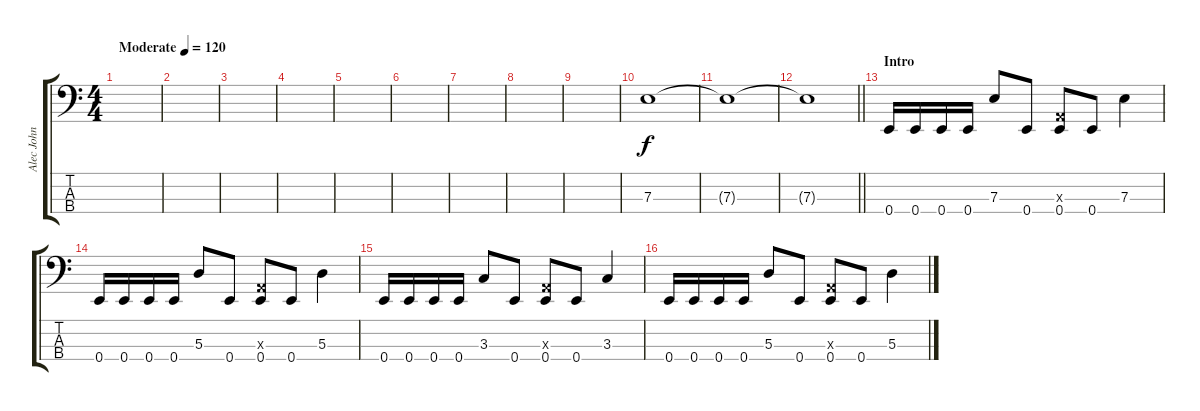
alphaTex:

\track ("Alec John Such (Bass Guitar)" "Alec John ") {instrument electricbassfinger}
\staff {score tabs}
\tuning (G2 D2 A1 E1) {hide}
\ts (4 4)
\tempo (120 "Moderate")
\clef f4
\ks c
|
|
|
|
|
|
|
|
|
7.3.1 |
7.3{t}.1 |
\barLineRight lightlight
7.3{t}.1 |
\section ("" "Intro")
0.4.16 0.4.16 0.4.16 0.4.16 7.3.8 0.4.8 (0.3{x} 0.4).8 0.4.8 7.3.4 |
0.4.16 0.4.16 0.4.16 0.4.16 5.3.8 0.4.8 (0.3{x} 0.4).8 0.4.8 5.3.4 |
0.4.16 0.4.16 0.4.16 0.4.16 3.3.8 0.4.8 (0.3{x} 0.4).8 0.4.8 3.3.4 |
0.4.16 0.4.16 0.4.16 0.4.16 5.3.8 0.4.8 (0.3{x} 0.4).8 0.4.8 5.3.4
